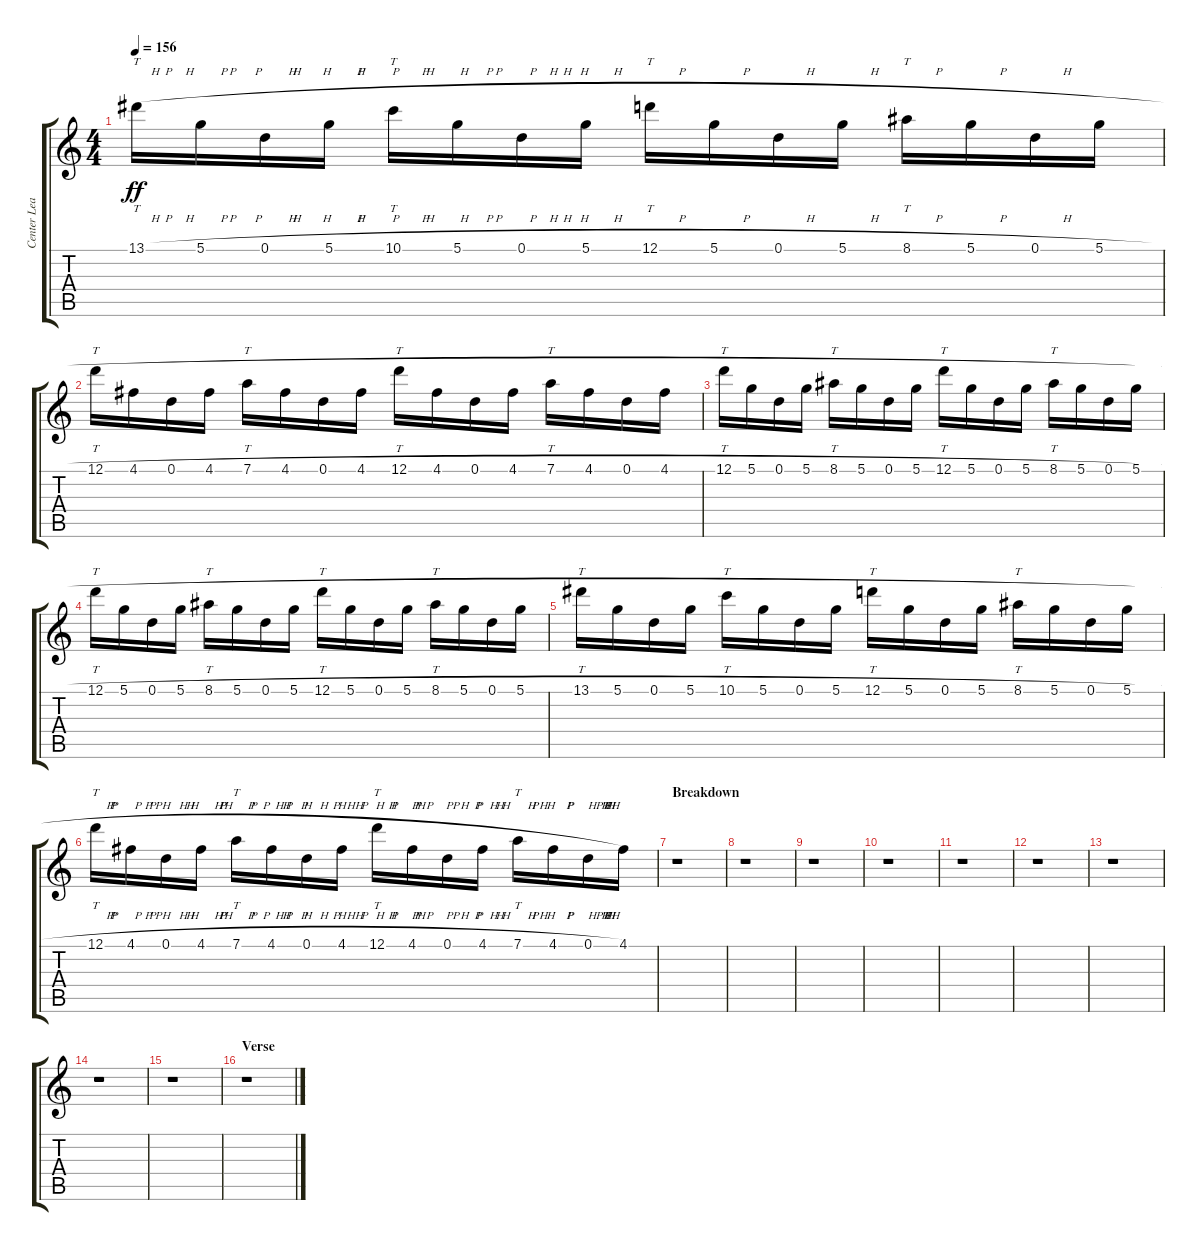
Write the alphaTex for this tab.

\track ("Center Lead 2" "Center Lea") {instrument overdrivenguitar}
\staff {score tabs}
\tuning (D4 A3 F3 C3 G2 D2) {hide}
\ts (4 4)
\tempo 156
\clef g2
\ks aminor
13.1{h}.16{tt dy ff} 5.1{h}.16 0.1{h}.16 5.1{h}.16 10.1{h}.16{tt} 5.1{h}.16 0.1{h}.16 5.1{h}.16 12.1{h}.16{tt} 5.1{h}.16 0.1{h}.16 5.1{h}.16 8.1{h}.16{tt} 5.1{h}.16 0.1{h}.16 5.1{h}.16 |
12.1{h}.16{tt} 4.1{h}.16 0.1{h}.16 4.1{h}.16 7.1{h}.16{tt} 4.1{h}.16 0.1{h}.16 4.1{h}.16 12.1{h}.16{tt} 4.1{h}.16 0.1{h}.16 4.1{h}.16 7.1{h}.16{tt} 4.1{h}.16 0.1{h}.16 4.1{h}.16 |
12.1{h}.16{tt} 5.1{h}.16 0.1{h}.16 5.1{h}.16 8.1{h}.16{tt} 5.1{h}.16 0.1{h}.16 5.1{h}.16 12.1{h}.16{tt} 5.1{h}.16 0.1{h}.16 5.1{h}.16 8.1{h}.16{tt} 5.1{h}.16 0.1{h}.16 5.1{h}.16 |
12.1{h}.16{tt} 5.1{h}.16 0.1{h}.16 5.1{h}.16 8.1{h}.16{tt} 5.1{h}.16 0.1{h}.16 5.1{h}.16 12.1{h}.16{tt} 5.1{h}.16 0.1{h}.16 5.1{h}.16 8.1{h}.16{tt} 5.1{h}.16 0.1{h}.16 5.1{h}.16 |
13.1{h}.16{tt} 5.1{h}.16 0.1{h}.16 5.1{h}.16 10.1{h}.16{tt} 5.1{h}.16 0.1{h}.16 5.1{h}.16 12.1{h}.16{tt} 5.1{h}.16 0.1{h}.16 5.1{h}.16 8.1{h}.16{tt} 5.1{h}.16 0.1{h}.16 5.1{h}.16 |
12.1{h}.16{tt} 4.1{h}.16 0.1{h}.16 4.1{h}.16 7.1{h}.16{tt} 4.1{h}.16 0.1{h}.16 4.1{h}.16 12.1{h}.16{tt} 4.1{h}.16 0.1{h}.16 4.1{h}.16 7.1{h}.16{tt} 4.1{h}.16 0.1{h}.16 4.1.16 |
\section ("" "Breakdown")
r.1 |
r.1 |
r.1 |
r.1 |
r.1 |
r.1 |
r.1 |
r.1 |
r.1 |
\section ("" "Verse")
r.1
